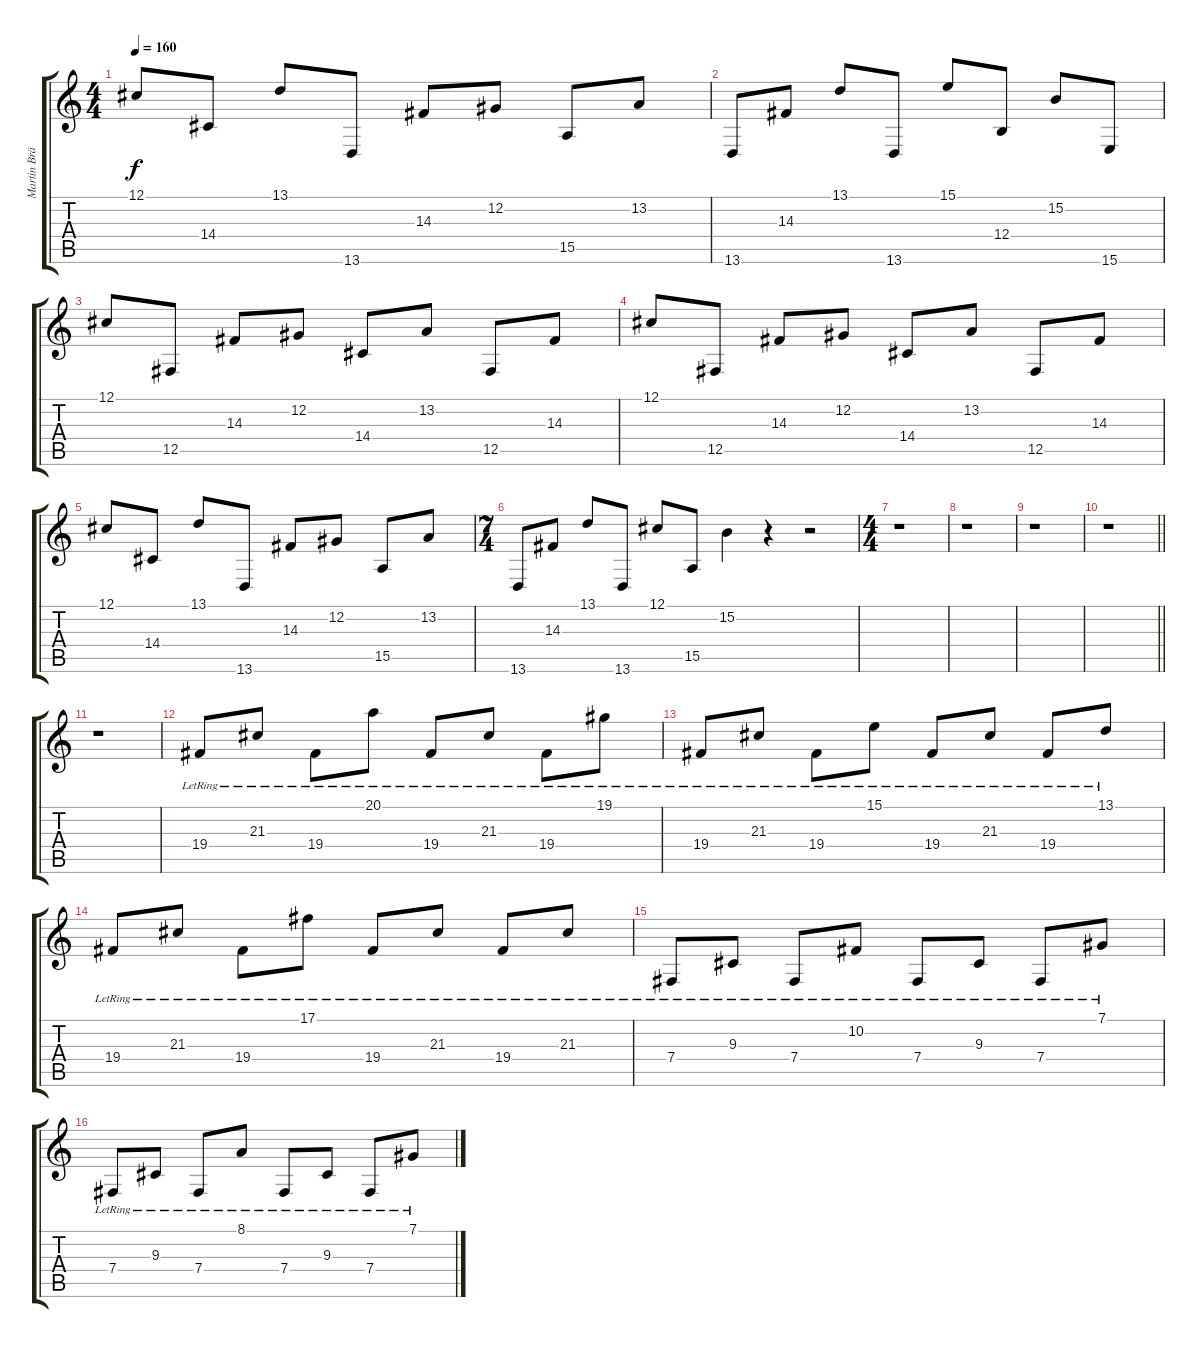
\track ("Martin Brändström" "Martin Brä") {instrument brightacousticpiano}
\staff {score tabs}
\tuning (Db4 Ab3 E3 B2 Gb2 Db2) {hide}
\ts (4 4)
\tempo 160
\clef g2
\ks c
12.1.8{dy f} 14.4.8 13.1.8 13.6.8 14.3.8 12.2.8 15.5.8 13.2.8 |
13.6.8 14.3.8 13.1.8 13.6.8 15.1.8 12.4.8 15.2.8 15.6.8 |
12.1.8 12.5.8 14.3.8 12.2.8 14.4.8 13.2.8 12.5.8 14.3.8 |
12.1.8 12.5.8 14.3.8 12.2.8 14.4.8 13.2.8 12.5.8 14.3.8 |
12.1.8 14.4.8 13.1.8 13.6.8 14.3.8 12.2.8 15.5.8 13.2.8 |
\ts (7 4)
13.6.8 14.3.8 13.1.8 13.6.8 12.1.8 15.5.8 15.2.4 r.4 r.2 |
\ts (4 4)
r.1 |
r.1 |
r.1 |
\barLineRight lightlight
r.1 |
r.1 |
19.4{lr}.8 21.3{lr}.8 19.4{lr}.8 20.1{lr}.8 19.4{lr}.8 21.3{lr}.8 19.4{lr}.8 19.1{lr}.8 |
19.4{lr}.8 21.3{lr}.8 19.4{lr}.8 15.1{lr}.8 19.4{lr}.8 21.3{lr}.8 19.4{lr}.8 13.1{lr}.8 |
19.4{lr}.8 21.3{lr}.8 19.4{lr}.8 17.1{lr}.8 19.4{lr}.8 21.3{lr}.8 19.4{lr}.8 21.3{lr}.8 |
7.4{lr}.8 9.3{lr}.8 7.4{lr}.8 10.2{lr}.8 7.4{lr}.8 9.3{lr}.8 7.4{lr}.8 7.1{lr}.8 |
7.4{lr}.8 9.3{lr}.8 7.4{lr}.8 8.1{lr}.8 7.4{lr}.8 9.3{lr}.8 7.4{lr}.8 7.1{lr}.8
